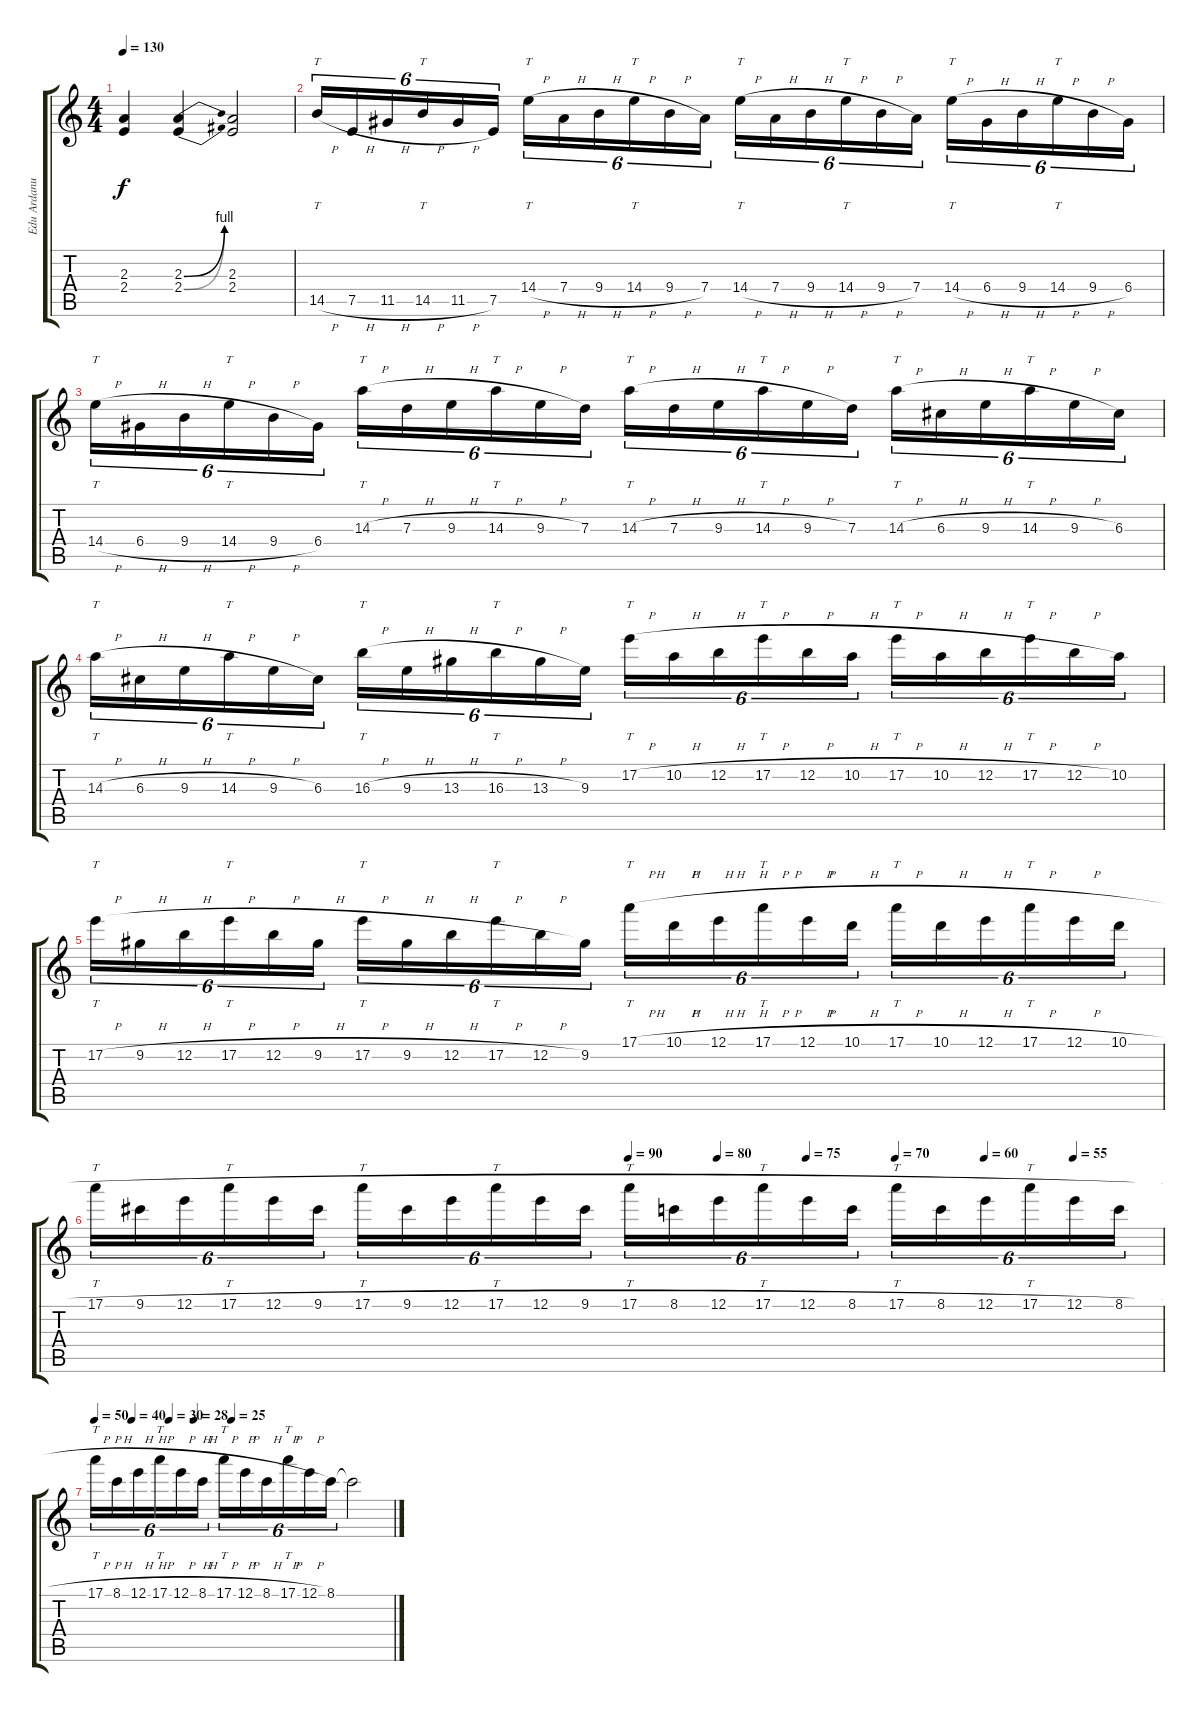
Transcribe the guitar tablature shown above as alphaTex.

\track ("Edu Ardanuy" "Edu Ardanu") {instrument distortionguitar}
\staff {score tabs}
\tuning (E4 B3 G3 D3 A2 E2) {hide}
\ts (4 4)
\tempo 130
\clef g2
\ks c
(2.3 2.4).4{dy f} (2.3{be (bend 0 0 60 4)} 2.4{be (bend 0 0 60 4)}).4 (2.3 2.4).2 |
14.5{h}.16{tt tu (6 4)} 7.5{h}.16{tu (6 4)} 11.5{h}.16{tu (6 4)} 14.5{h}.16{tt tu (6 4)} 11.5{h}.16{tu (6 4)} 7.5.16{tu (6 4)} 14.4{h}.16{tt tu (6 4)} 7.4{h}.16{tu (6 4)} 9.4{h}.16{tu (6 4)} 14.4{h}.16{tt tu (6 4)} 9.4{h}.16{tu (6 4)} 7.4.16{tu (6 4)} 14.4{h}.16{tt tu (6 4)} 7.4{h}.16{tu (6 4)} 9.4{h}.16{tu (6 4)} 14.4{h}.16{tt tu (6 4)} 9.4{h}.16{tu (6 4)} 7.4.16{tu (6 4)} 14.4{h}.16{tt tu (6 4)} 6.4{h}.16{tu (6 4)} 9.4{h}.16{tu (6 4)} 14.4{h}.16{tt tu (6 4)} 9.4{h}.16{tu (6 4)} 6.4.16{tu (6 4)} |
14.4{h}.16{tt tu (6 4)} 6.4{h}.16{tu (6 4)} 9.4{h}.16{tu (6 4)} 14.4{h}.16{tt tu (6 4)} 9.4{h}.16{tu (6 4)} 6.4.16{tu (6 4)} 14.3{h}.16{tt tu (6 4)} 7.3{h}.16{tu (6 4)} 9.3{h}.16{tu (6 4)} 14.3{h}.16{tt tu (6 4)} 9.3{h}.16{tu (6 4)} 7.3.16{tu (6 4)} 14.3{h}.16{tt tu (6 4)} 7.3{h}.16{tu (6 4)} 9.3{h}.16{tu (6 4)} 14.3{h}.16{tt tu (6 4)} 9.3{h}.16{tu (6 4)} 7.3.16{tu (6 4)} 14.3{h}.16{tt tu (6 4)} 6.3{h}.16{tu (6 4)} 9.3{h}.16{tu (6 4)} 14.3{h}.16{tt tu (6 4)} 9.3{h}.16{tu (6 4)} 6.3.16{tu (6 4)} |
14.3{h}.16{tt tu (6 4)} 6.3{h}.16{tu (6 4)} 9.3{h}.16{tu (6 4)} 14.3{h}.16{tt tu (6 4)} 9.3{h}.16{tu (6 4)} 6.3.16{tu (6 4)} 16.3{h}.16{tt tu (6 4)} 9.3{h}.16{tu (6 4)} 13.3{h}.16{tu (6 4)} 16.3{h}.16{tt tu (6 4)} 13.3{h}.16{tu (6 4)} 9.3.16{tu (6 4)} 17.2{h}.16{tt tu (6 4)} 10.2{h}.16{tu (6 4)} 12.2{h}.16{tu (6 4)} 17.2{h}.16{tt tu (6 4)} 12.2{h}.16{tu (6 4)} 10.2{h}.16{tu (6 4)} 17.2{h}.16{tt tu (6 4)} 10.2{h}.16{tu (6 4)} 12.2{h}.16{tu (6 4)} 17.2{h}.16{tt tu (6 4)} 12.2{h}.16{tu (6 4)} 10.2.16{tu (6 4)} |
17.2{h}.16{tt tu (6 4)} 9.2{h}.16{tu (6 4)} 12.2{h}.16{tu (6 4)} 17.2{h}.16{tt tu (6 4)} 12.2{h}.16{tu (6 4)} 9.2{h}.16{tu (6 4)} 17.2{h}.16{tt tu (6 4)} 9.2{h}.16{tu (6 4)} 12.2{h}.16{tu (6 4)} 17.2{h}.16{tt tu (6 4)} 12.2{h}.16{tu (6 4)} 9.2.16{tu (6 4)} 17.1{h}.16{tt tu (6 4)} 10.1{h}.16{tu (6 4)} 12.1{h}.16{tu (6 4)} 17.1{h}.16{tt tu (6 4)} 12.1{h}.16{tu (6 4)} 10.1{h}.16{tu (6 4)} 17.1{h}.16{tt tu (6 4)} 10.1{h}.16{tu (6 4)} 12.1{h}.16{tu (6 4)} 17.1{h}.16{tt tu (6 4)} 12.1{h}.16{tu (6 4)} 10.1{h}.16{tu (6 4)} |
\tempo (90 0.5)
\tempo (80 0.5833333333333334)
\tempo (75 0.6666666666666666)
\tempo (70 0.75)
\tempo (60 0.8333333333333334)
\tempo (55 0.9166666666666666)
17.1{h}.16{tt tu (6 4)} 9.1{h}.16{tu (6 4)} 12.1{h}.16{tu (6 4)} 17.1{h}.16{tt tu (6 4)} 12.1{h}.16{tu (6 4)} 9.1{h}.16{tu (6 4)} 17.1{h}.16{tt tu (6 4)} 9.1{h}.16{tu (6 4)} 12.1{h}.16{tu (6 4)} 17.1{h}.16{tt tu (6 4)} 12.1{h}.16{tu (6 4)} 9.1{h}.16{tu (6 4)} 17.1{h}.16{tt tu (6 4)} 8.1{h}.16{tu (6 4)} 12.1{h}.16{tu (6 4)} 17.1{h}.16{tt tu (6 4)} 12.1{h}.16{tu (6 4)} 8.1{h}.16{tu (6 4)} 17.1{h}.16{tt tu (6 4)} 8.1{h}.16{tu (6 4)} 12.1{h}.16{tu (6 4)} 17.1{h}.16{tt tu (6 4)} 12.1{h}.16{tu (6 4)} 8.1{h}.16{tu (6 4)} |
\tempo 50
\tempo (40 0.125)
\tempo (30 0.25)
\tempo (28 0.3333333333333333)
\tempo (25 0.4583333333333333)
17.1{h}.16{tt tu (6 4)} 8.1{h}.16{tu (6 4)} 12.1{h}.16{tu (6 4)} 17.1{h}.16{tt tu (6 4)} 12.1{h}.16{tu (6 4)} 8.1{h}.16{tu (6 4)} 17.1{h}.16{tt tu (6 4)} 12.1{h}.16{tu (6 4)} 8.1{h}.16{tu (6 4)} 17.1{h}.16{tt tu (6 4)} 12.1{h}.16{tu (6 4)} 8.1.16{tu (6 4)} 8.1{t}.2
